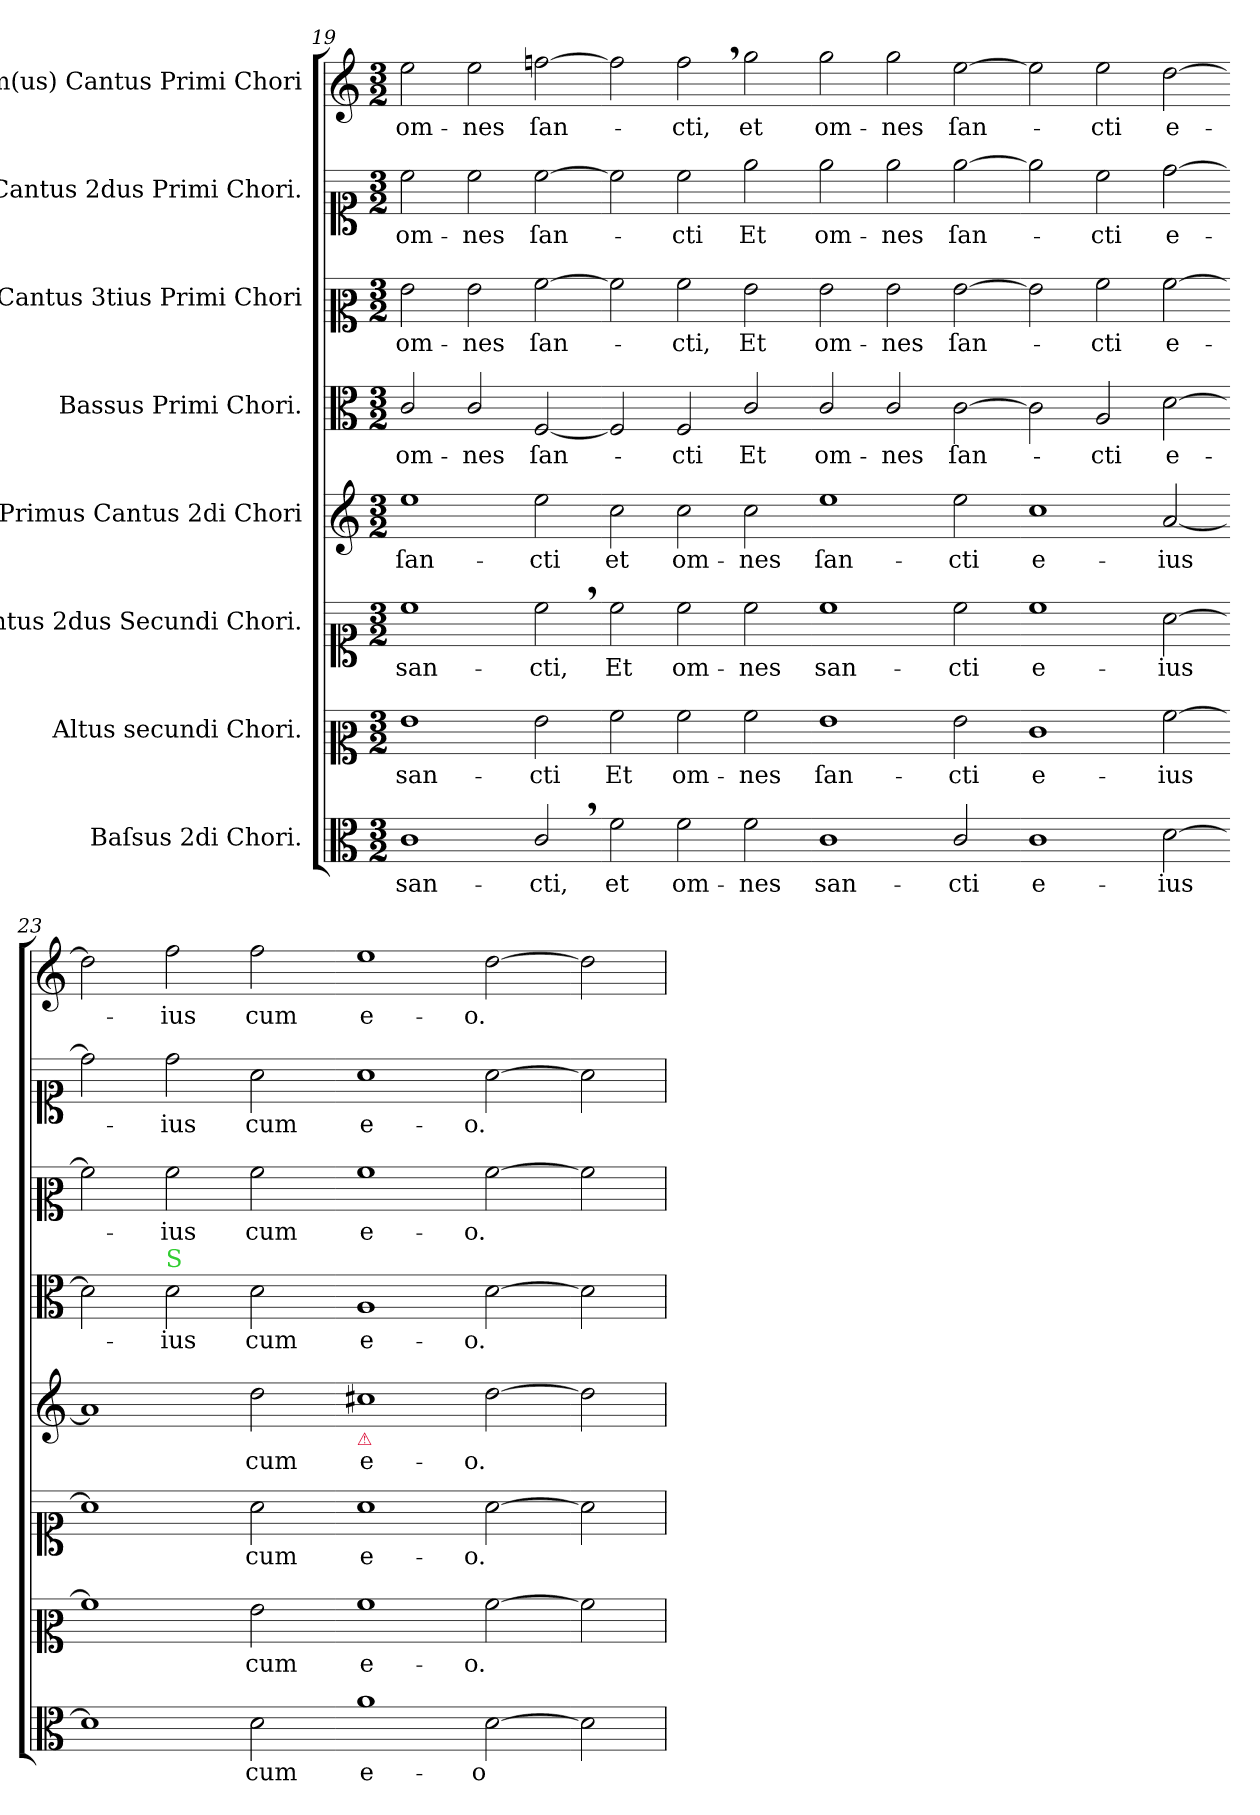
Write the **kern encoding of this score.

**kern	**text	**kern	**text	**kern	**text	**kern	**text	**kern	**text	**kern	**text	**kern	**text	**kern	**text
*part8	*part8	*part7	*part7	*part6	*part6	*part5	*part5	*part4	*part4	*part3	*part3	*part2	*part2	*part1	*part1
*staff8	*staff8	*staff7	*staff7	*staff6	*staff6	*staff5	*staff5	*staff4	*staff4	*staff3	*staff3	*staff2	*staff2	*staff1	*staff1
*I"Baſsus 2di Chori.	*	*I"Altus secundi Chori.	*	*I"Cantus 2dus Secundi Chori.	*	*I"Primus Cantus 2di Chori	*	*I"Bassus Primi Chori.	*	*I"Cantus 3tius Primi Chori	*	*I"Cantus 2dus Primi Chori.	*	*I"Im(us) Cantus Primi Chori	*
*clefC3	*	*clefC2	*	*clefC1	*	*clefG2	*	*clefC3	*	*clefC2	*	*clefC1	*	*clefG2	*
*k[]	*	*k[]	*	*k[]	*	*k[]	*	*k[]	*	*k[]	*	*k[]	*	*k[]	*
*M3/2	*	*M3/2	*	*M3/2	*	*M3/2	*	*M3/2	*	*M3/2	*	*M3/2	*	*M3/2	*
=19	=19	=19	=19	=19	=19	=19	=19	=19	=19	=19	=19	=19	=19	=19	=19
1c	san-	1g	san-	1cc	san-	1ee	ſan-	2c/	om-	2g\	om-	2cc\	om-	2ee\	om-
.	.	.	.	.	.	.	.	2c/	-nes	2g\	-nes	2cc\	-nes	2ee\	-nes
2c,>/	-cti,	2g\	-cti	2cc,>\	-cti,	2ee\	-cti	[2F/	ſan-	[2a\	ſan-	[2cc\	ſan-	[2ffn\	ſan-
=20-	=20-	=20-	=20-	=20-	=20-	=20-	=20-	=20-	=20-	=20-	=20-	=20-	=20-	=20-	=20-
2f\	et	2a\	Et	2cc\	Et	2cc\	et	2F/]	.	2a\]	.	2cc\]	.	2ff\]	.
2f\	om-	2a\	om-	2cc\	om-	2cc\	om-	2F/	-cti	2a\	-cti,	2cc\	-cti	2ff,>\	-cti,
!	!	!	!	!	!	!	!	!	!	!	!	!	!LO:LY:i	!	!
2f\	-nes	2a\	-nes	2cc\	-nes	2cc\	-nes	2c/	Et	2g\	Et	2ee\	Et	2gg\	et
=21-	=21-	=21-	=21-	=21-	=21-	=21-	=21-	=21-	=21-	=21-	=21-	=21-	=21-	=21-	=21-
!	!	!	!	!	!	!	!	!	!	!	!	!	!LO:LY:i	!	!
1c	san-	1g	ſan-	1cc	san-	1ee	ſan-	2c/	om-	2g\	om-	2ee\	om-	2gg\	om-
!	!	!	!	!	!	!	!	!	!	!	!	!	!LO:LY:i	!	!
.	.	.	.	.	.	.	.	2c/	-nes	2g\	-nes	2ee\	-nes	2gg\	-nes
!	!	!	!	!	!	!	!	!	!	!	!	!	!LO:LY:i	!	!
2c/	-cti	2g\	-cti	2cc\	-cti	2ee\	-cti	[2c\	ſan-	[2g\	ſan-	[2ee\	ſan-	[2ee\	ſan-
=22-	=22-	=22-	=22-	=22-	=22-	=22-	=22-	=22-	=22-	=22-	=22-	=22-	=22-	=22-	=22-
1c	e-	1e	e-	1cc	e-	1cc	e-	2c\]	.	2g\]	.	2ee\]	.	2ee\]	.
!	!	!	!	!	!	!	!	!	!	!	!	!	!LO:LY:i	!	!
.	.	.	.	.	.	.	.	2A/	-cti	2a\	-cti	2cc\	-cti	2ee\	-cti
[2d\	-ius	[2a\	-ius	[2a\	-ius	[2a/	-ius	[2d\	e-	[2a\	e-	[2dd\	e-	[2dd\	e-
=23-	=23-	=23-	=23-	=23-	=23-	=23-	=23-	=23-	=23-	=23-	=23-	=23-	=23-	=23-	=23-
1d\]	.	1a\]	.	1a\]	.	1a/]	.	2d\]	.	2a\]	.	2dd\]	.	2dd\]	.
!	!	!	!	!	!	!	!	!LO:TX:a:color=limegreen:t=S	!	!	!	!	!	!	!
.	.	.	.	.	.	.	.	2d\	-ius	2a\	-ius	2dd\	-ius	2ff\	-ius
2d\	cum	2g\	cum	2a\	cum	2dd\	cum	2d\	cum	2a\	cum	2a\	cum	2ff\	cum
=24-	=24-	=24-	=24-	=24-	=24-	=24-	=24-	=24-	=24-	=24-	=24-	=24-	=24-	=24-	=24-
!	!	!	!	!	!	!LO:TX:b:color=crimson:t=⚠	!	!	!	!	!	!	!	!	!
1a	e-	1a	e-	1a	e-	1cc#X	e-	1A	e-	1a	e-	1a	e-	1ee	e-
[2d	-o	[2a	-o.	[2a	-o.	[2dd	-o.	[2d	-o.	[2a	-o.	[2a	-o.	[2dd	-o.
=25-	=25-	=25-	=25-	=25-	=25-	=25-	=25-	=25-	=25-	=25-	=25-	=25-	=25-	=25-	=25-
2d]	.	2a]	.	2a]	.	2dd]	.	2d]	.	2a]	.	2a]	.	2dd]	.
=	=	=	=	=	=	=	=	=	=	=	=	=	=	=	=
*-	*-	*-	*-	*-	*-	*-	*-	*-	*-	*-	*-	*-	*-	*-	*-
